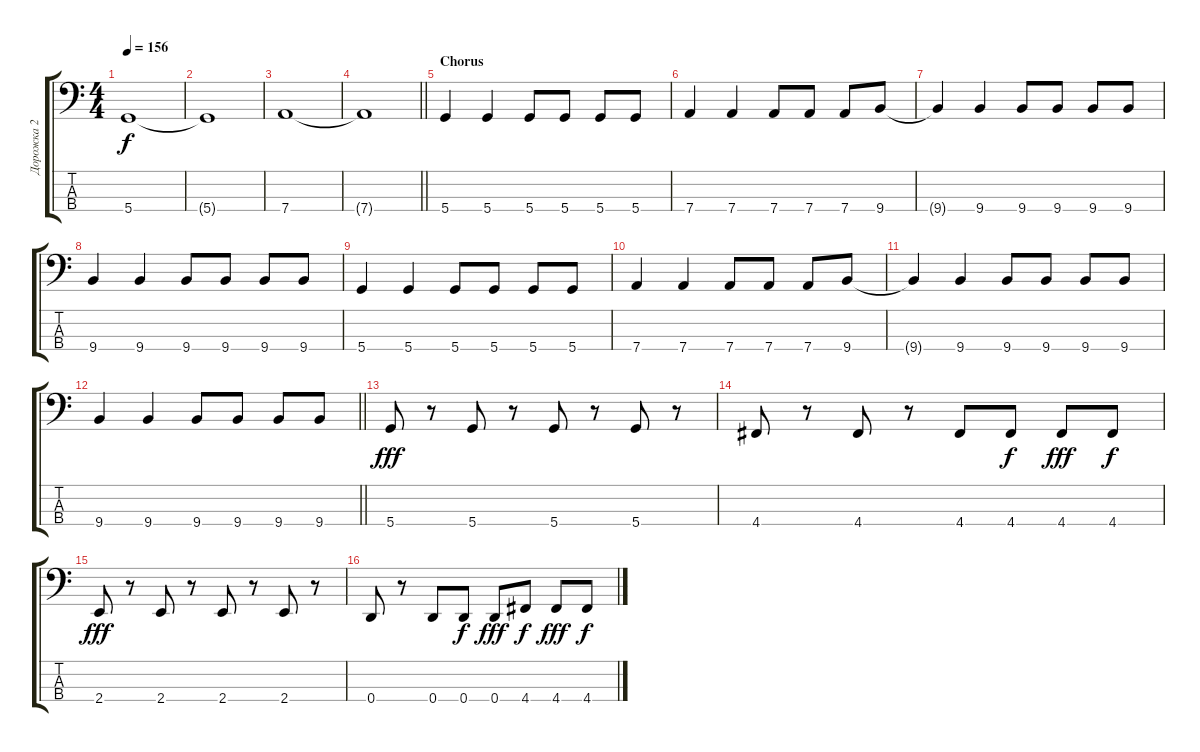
\track ("Дорожка 2" "Дорожка 2") {instrument electricbassfinger}
\staff {score tabs}
\tuning (G2 D2 A1 D1) {hide}
\ts (4 4)
\tempo 156
\clef f4
\ks c
5.4.1{dy f} |
5.4{t}.1 |
7.4.1 |
\barLineRight lightlight
7.4{t}.1 |
\section ("" "Chorus")
5.4.4 5.4.4 5.4.8 5.4.8 5.4.8 5.4.8 |
7.4.4 7.4.4 7.4.8 7.4.8 7.4.8 9.4.8 |
9.4{t}.4 9.4.4 9.4.8 9.4.8 9.4.8 9.4.8 |
9.4.4 9.4.4 9.4.8 9.4.8 9.4.8 9.4.8 |
5.4.4 5.4.4 5.4.8 5.4.8 5.4.8 5.4.8 |
7.4.4 7.4.4 7.4.8 7.4.8 7.4.8 9.4.8 |
9.4{t}.4 9.4.4 9.4.8 9.4.8 9.4.8 9.4.8 |
\barLineRight lightlight
9.4.4 9.4.4 9.4.8 9.4.8 9.4.8 9.4.8 |
5.4.8{dy fff} r.8 5.4.8 r.8 5.4.8 r.8 5.4.8 r.8 |
4.4.8 r.8 4.4.8 r.8 4.4.8 4.4.8{dy f} 4.4.8{dy fff} 4.4.8{dy f} |
2.4.8{dy fff} r.8 2.4.8 r.8 2.4.8 r.8 2.4.8 r.8 |
0.4.8 r.8 0.4.8 0.4.8{dy f} 0.4.8{dy fff} 4.4.8{dy f} 4.4.8{dy fff} 4.4.8{dy f}
